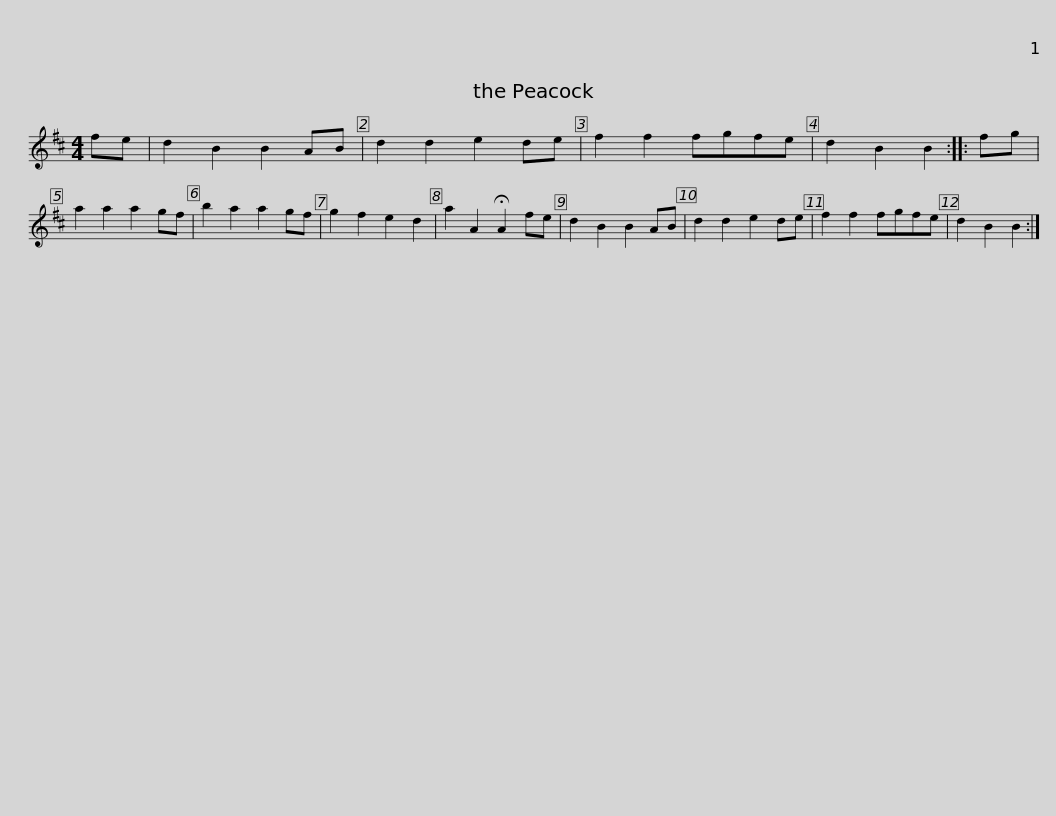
X:1
L:1/8
M:4/4
I:linebreak $
K:Bmin
V:1 treble
V:1
 fe | d2 B2 B2 AB | d2 d2 e2 de | f2 f2 fgfe | d2 B2 B2 :: %5
 fg | a2 a2 a2 gf | b2 a2 a2 gf | g2 f2 e2 d2 |$ a2 A2 !fermata!A2 fe | %10
 d2 B2 B2 AB | d2 d2 e2 de | f2 f2 fgfe | d2 B2 B2 :| %14
